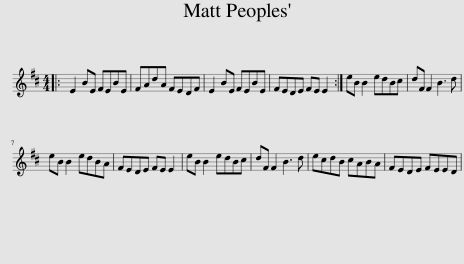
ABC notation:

X:1
L:1/8
M:4/4
I:linebreak $
K:D
V:1 treble
V:1
|: E2 BE FEBE | FAdA FEDF | E2 BE FEBE | FEDE FE E2 :| eB B2 edBc | %5
 dF F2 B3 d |$ eB B2 edBA | FEDE FE E2 | eB B2 edBc | dF F2 B3 d | %10
 ecdB cABA | FEDE FEED | %12
